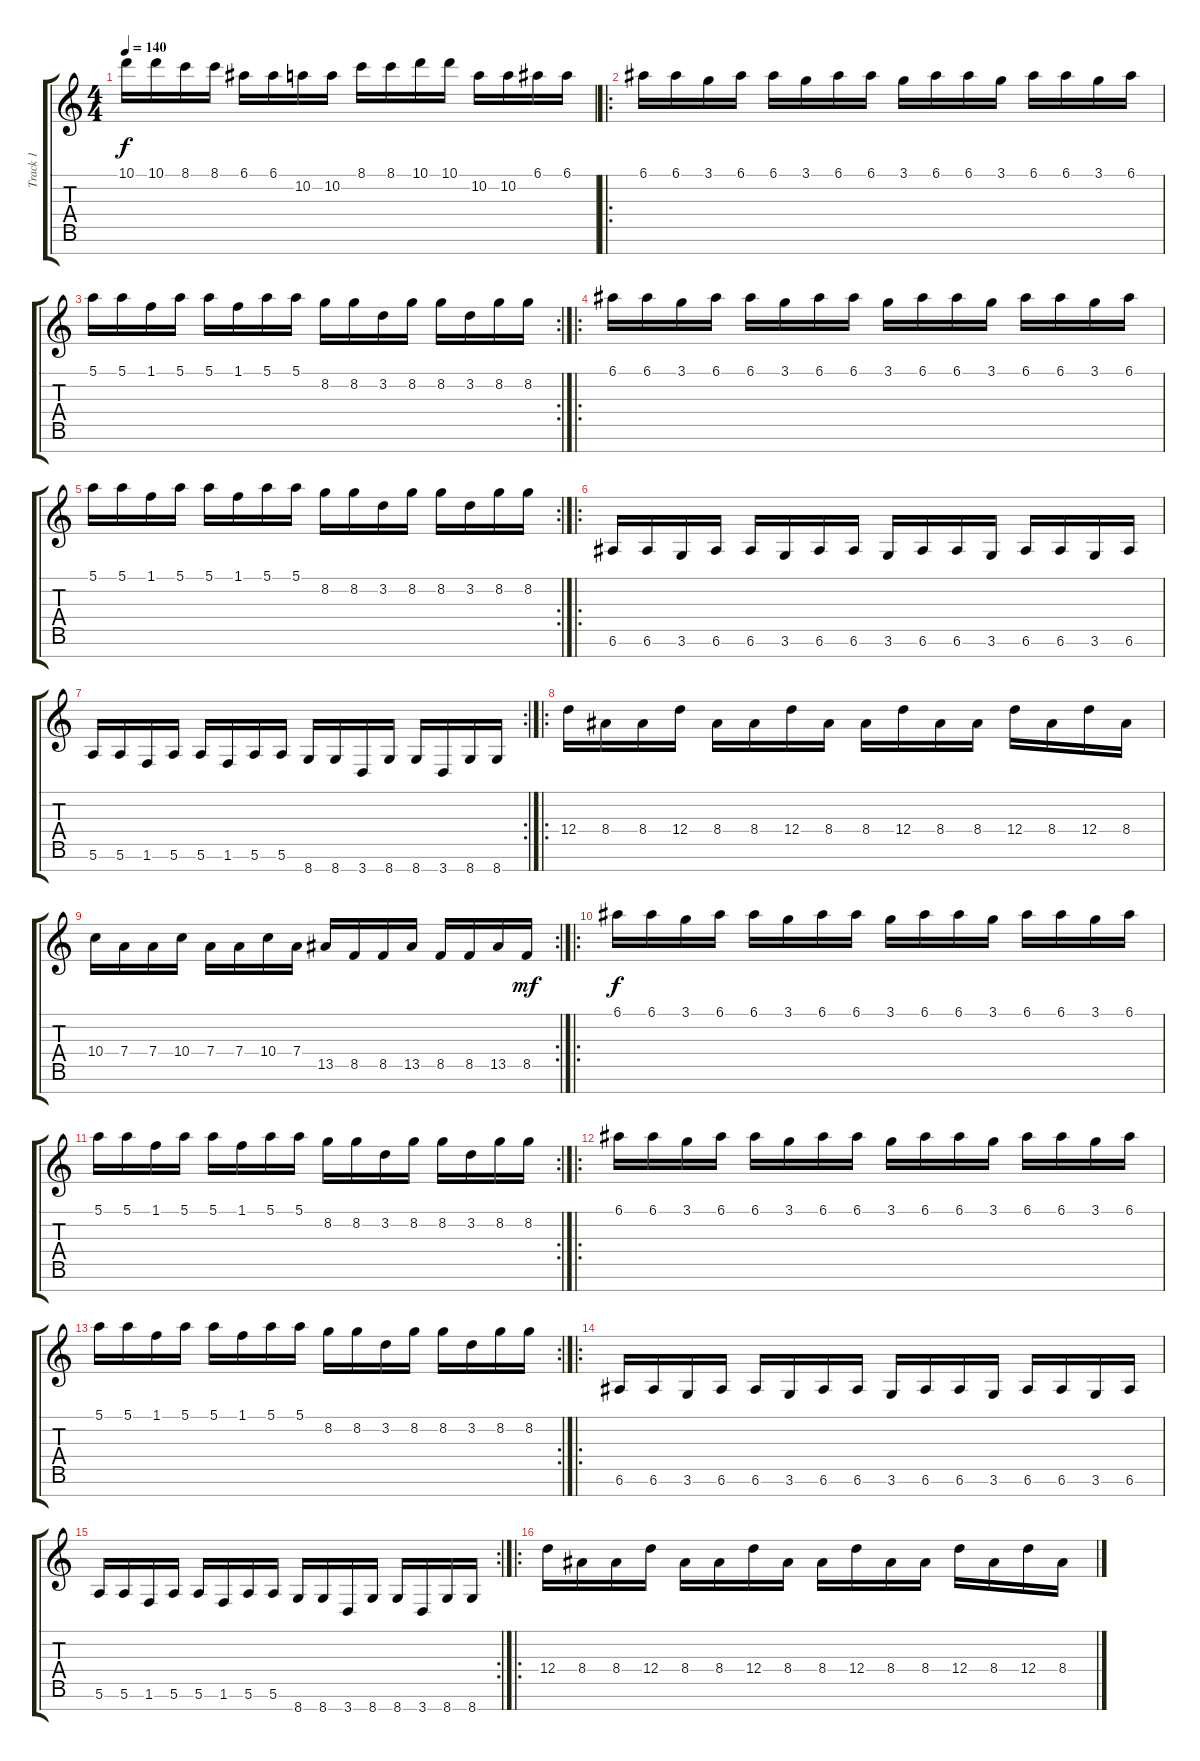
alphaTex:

\track ("Track 1" "Track 1") {instrument distortionguitar}
\staff {score tabs}
\tuning (E4 B3 G3 D3 A2 E2 B1) {hide}
\ts (4 4)
\tempo 140
\clef g2
\ks c
10.1.16{dy f} 10.1.16 8.1.16 8.1.16 6.1.16 6.1.16 10.2.16 10.2.16 8.1.16 8.1.16 10.1.16 10.1.16 10.2.16 10.2.16 6.1.16 6.1.16 |
\ro
6.1.16 6.1.16 3.1.16 6.1.16 6.1.16 3.1.16 6.1.16 6.1.16 3.1.16 6.1.16 6.1.16 3.1.16 6.1.16 6.1.16 3.1.16 6.1.16 |
\rc 2
5.1.16 5.1.16 1.1.16 5.1.16 5.1.16 1.1.16 5.1.16 5.1.16 8.2.16 8.2.16 3.2.16 8.2.16 8.2.16 3.2.16 8.2.16 8.2.16 |
\ro
6.1.16 6.1.16 3.1.16 6.1.16 6.1.16 3.1.16 6.1.16 6.1.16 3.1.16 6.1.16 6.1.16 3.1.16 6.1.16 6.1.16 3.1.16 6.1.16 |
\rc 2
5.1.16 5.1.16 1.1.16 5.1.16 5.1.16 1.1.16 5.1.16 5.1.16 8.2.16 8.2.16 3.2.16 8.2.16 8.2.16 3.2.16 8.2.16 8.2.16 |
\ro
6.6.16 6.6.16 3.6.16 6.6.16 6.6.16 3.6.16 6.6.16 6.6.16 3.6.16 6.6.16 6.6.16 3.6.16 6.6.16 6.6.16 3.6.16 6.6.16 |
\rc 2
5.6.16 5.6.16 1.6.16 5.6.16 5.6.16 1.6.16 5.6.16 5.6.16 8.7.16 8.7.16 3.7.16 8.7.16 8.7.16 3.7.16 8.7.16 8.7.16 |
\ro
12.4.16 8.4.16 8.4.16 12.4.16 8.4.16 8.4.16 12.4.16 8.4.16 8.4.16 12.4.16 8.4.16 8.4.16 12.4.16 8.4.16 12.4.16 8.4.16 |
\rc 2
10.4.16 7.4.16 7.4.16 10.4.16 7.4.16 7.4.16 10.4.16 7.4.16 13.5.16 8.5.16 8.5.16 13.5.16 8.5.16 8.5.16 13.5.16 8.5.16{dy mf} |
\ro
6.1.16{dy f} 6.1.16 3.1.16 6.1.16 6.1.16 3.1.16 6.1.16 6.1.16 3.1.16 6.1.16 6.1.16 3.1.16 6.1.16 6.1.16 3.1.16 6.1.16 |
\rc 2
5.1.16 5.1.16 1.1.16 5.1.16 5.1.16 1.1.16 5.1.16 5.1.16 8.2.16 8.2.16 3.2.16 8.2.16 8.2.16 3.2.16 8.2.16 8.2.16 |
\ro
6.1.16 6.1.16 3.1.16 6.1.16 6.1.16 3.1.16 6.1.16 6.1.16 3.1.16 6.1.16 6.1.16 3.1.16 6.1.16 6.1.16 3.1.16 6.1.16 |
\rc 2
5.1.16 5.1.16 1.1.16 5.1.16 5.1.16 1.1.16 5.1.16 5.1.16 8.2.16 8.2.16 3.2.16 8.2.16 8.2.16 3.2.16 8.2.16 8.2.16 |
\ro
6.6.16 6.6.16 3.6.16 6.6.16 6.6.16 3.6.16 6.6.16 6.6.16 3.6.16 6.6.16 6.6.16 3.6.16 6.6.16 6.6.16 3.6.16 6.6.16 |
\rc 2
5.6.16 5.6.16 1.6.16 5.6.16 5.6.16 1.6.16 5.6.16 5.6.16 8.7.16 8.7.16 3.7.16 8.7.16 8.7.16 3.7.16 8.7.16 8.7.16 |
\ro
12.4.16 8.4.16 8.4.16 12.4.16 8.4.16 8.4.16 12.4.16 8.4.16 8.4.16 12.4.16 8.4.16 8.4.16 12.4.16 8.4.16 12.4.16 8.4.16
